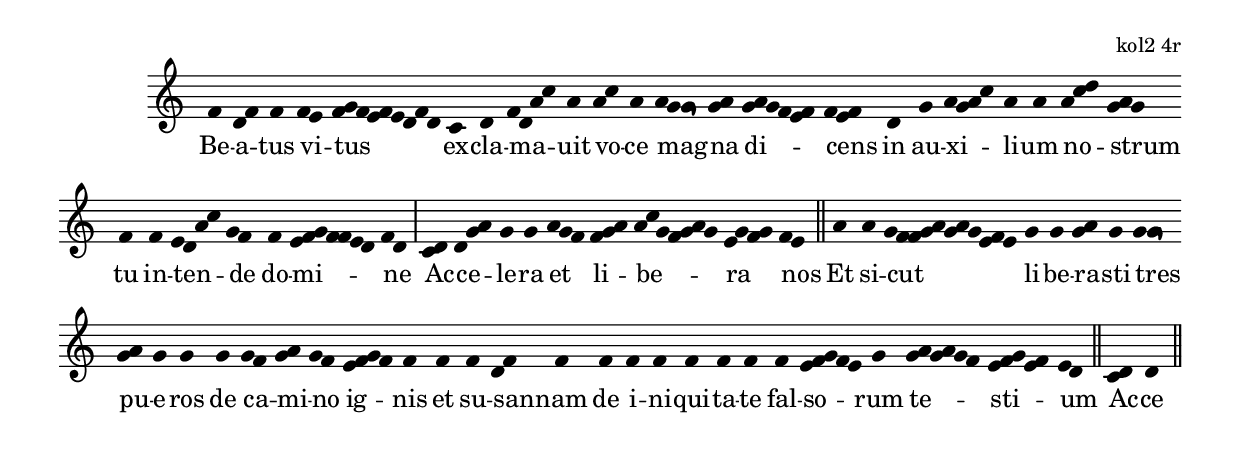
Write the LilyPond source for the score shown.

\version "2.19.32"

\include "../lib/synopsis.ily"

\score {
  \transpose c c' {
    \plainchant
    f \melisma { d f } f \bar "" \melisma { f e } \melisma { f g f e f e d f d } \bar ""
    c d \melisma { f d a c' } a \bar "" \melisma { a c' } a \bar "" \melisma { a g \strophicus g } \melisma { g a } \bar "" \melisma { g a g f e f } \melisma { f e f } \bar ""
    d \bar "" g \melisma { a g a c' } a a \bar "" \melisma { a c' d' } \melisma { g a g } \bar ""
    f \bar "" f \melisma { e d a c' } \melisma { g f } \bar "" f \melisma { e f g f f e d } \melisma { f d } \bar "|"

    \melisma { c d } \melisma { d g a } g g \bar "" \melisma { a g f } \bar "" \melisma { f g a } \melisma { a c' g f g a g } \melisma { e g f g } \bar "" \melisma { f e } \bar "||"

    a \bar "" a \melisma { g f f g a g a g e f e } \bar "" g g \melisma { g a } g \bar "" \melisma { g \strophicus g } \bar "" \melisma { g a } g g \bar ""
    g \bar "" \melisma { g f } \melisma { g a } \melisma { g f } \bar "" \melisma { e f g f } f \bar ""
    f \bar "" f \melisma { d f } f \bar ""
    f \bar "" f f f f f \bar "" f \melisma { e f g f e } g \bar "" \melisma { g a g a g f } \melisma { e f g e f } \melisma { e d } \bar "||"

    \melisma { c d } d \bar "||"
  }
  \addlyrics {
    Be -- a -- tus vi -- tus
    ex -- cla -- ma -- uit vo -- ce mag -- na di -- cens
    in au -- xi -- li -- um no -- strum
    tu in -- ten -- de do -- mi -- ne

    Ac -- ce -- le -- ra et li -- be -- ra nos

    Et si -- cut li -- be -- ra -- sti tres pu -- e -- ros
    de ca -- mi -- no ig -- nis
    et su -- san -- nam
    de i -- ni -- qui -- ta -- te fal -- so -- rum te -- sti -- um

    Ac -- ce
  }
  \header {
    fontes = "kol2 4r"
  }
}
